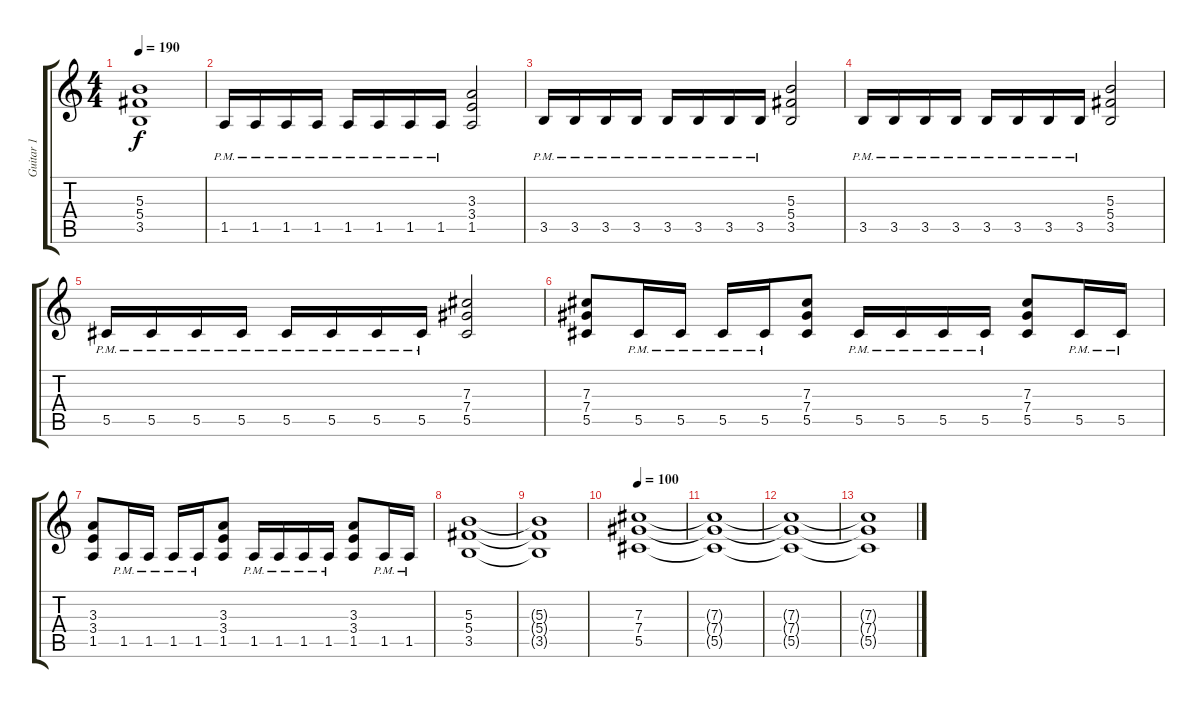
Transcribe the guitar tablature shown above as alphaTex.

\track ("Guitar 1" "Guitar 1") {instrument distortionguitar}
\staff {score tabs}
\tuning (Eb4 Bb3 Gb3 Db3 Ab2 Eb2) {hide}
\ts (4 4)
\tempo 190
\clef g2
\ks c
(5.3 5.4 3.5).1{dy f} |
1.5{pm}.16 1.5{pm}.16 1.5{pm}.16 1.5{pm}.16 1.5{pm}.16 1.5{pm}.16 1.5{pm}.16 1.5{pm}.16 (3.3 3.4 1.5).2 |
3.5{pm}.16 3.5{pm}.16 3.5{pm}.16 3.5{pm}.16 3.5{pm}.16 3.5{pm}.16 3.5{pm}.16 3.5{pm}.16 (5.3 5.4 3.5).2 |
3.5{pm}.16 3.5{pm}.16 3.5{pm}.16 3.5{pm}.16 3.5{pm}.16 3.5{pm}.16 3.5{pm}.16 3.5{pm}.16 (5.3 5.4 3.5).2 |
5.5{pm}.16 5.5{pm}.16 5.5{pm}.16 5.5{pm}.16 5.5{pm}.16 5.5{pm}.16 5.5{pm}.16 5.5{pm}.16 (7.3 7.4 5.5).2 |
(7.3 7.4 5.5).8 5.5{pm}.16 5.5{pm}.16 5.5{pm}.16 5.5{pm}.16 (7.3 7.4 5.5).8 5.5{pm}.16 5.5{pm}.16 5.5{pm}.16 5.5{pm}.16 (7.3 7.4 5.5).8 5.5{pm}.16 5.5{pm}.16 |
(3.3 3.4 1.5).8 1.5{pm}.16 1.5{pm}.16 1.5{pm}.16 1.5{pm}.16 (3.3 3.4 1.5).8 1.5{pm}.16 1.5{pm}.16 1.5{pm}.16 1.5{pm}.16 (3.3 3.4 1.5).8 1.5{pm}.16 1.5{pm}.16 |
(5.3 5.4 3.5).1{volume 13 balance 8} |
(5.3{t} 5.4{t} 3.5{t}).1 |
\tempo 100
(7.3 7.4 5.5).1 |
(7.3{t} 7.4{t} 5.5{t}).1 |
(7.3{t} 7.4{t} 5.5{t}).1 |
(7.3{t} 7.4{t} 5.5{t}).1
